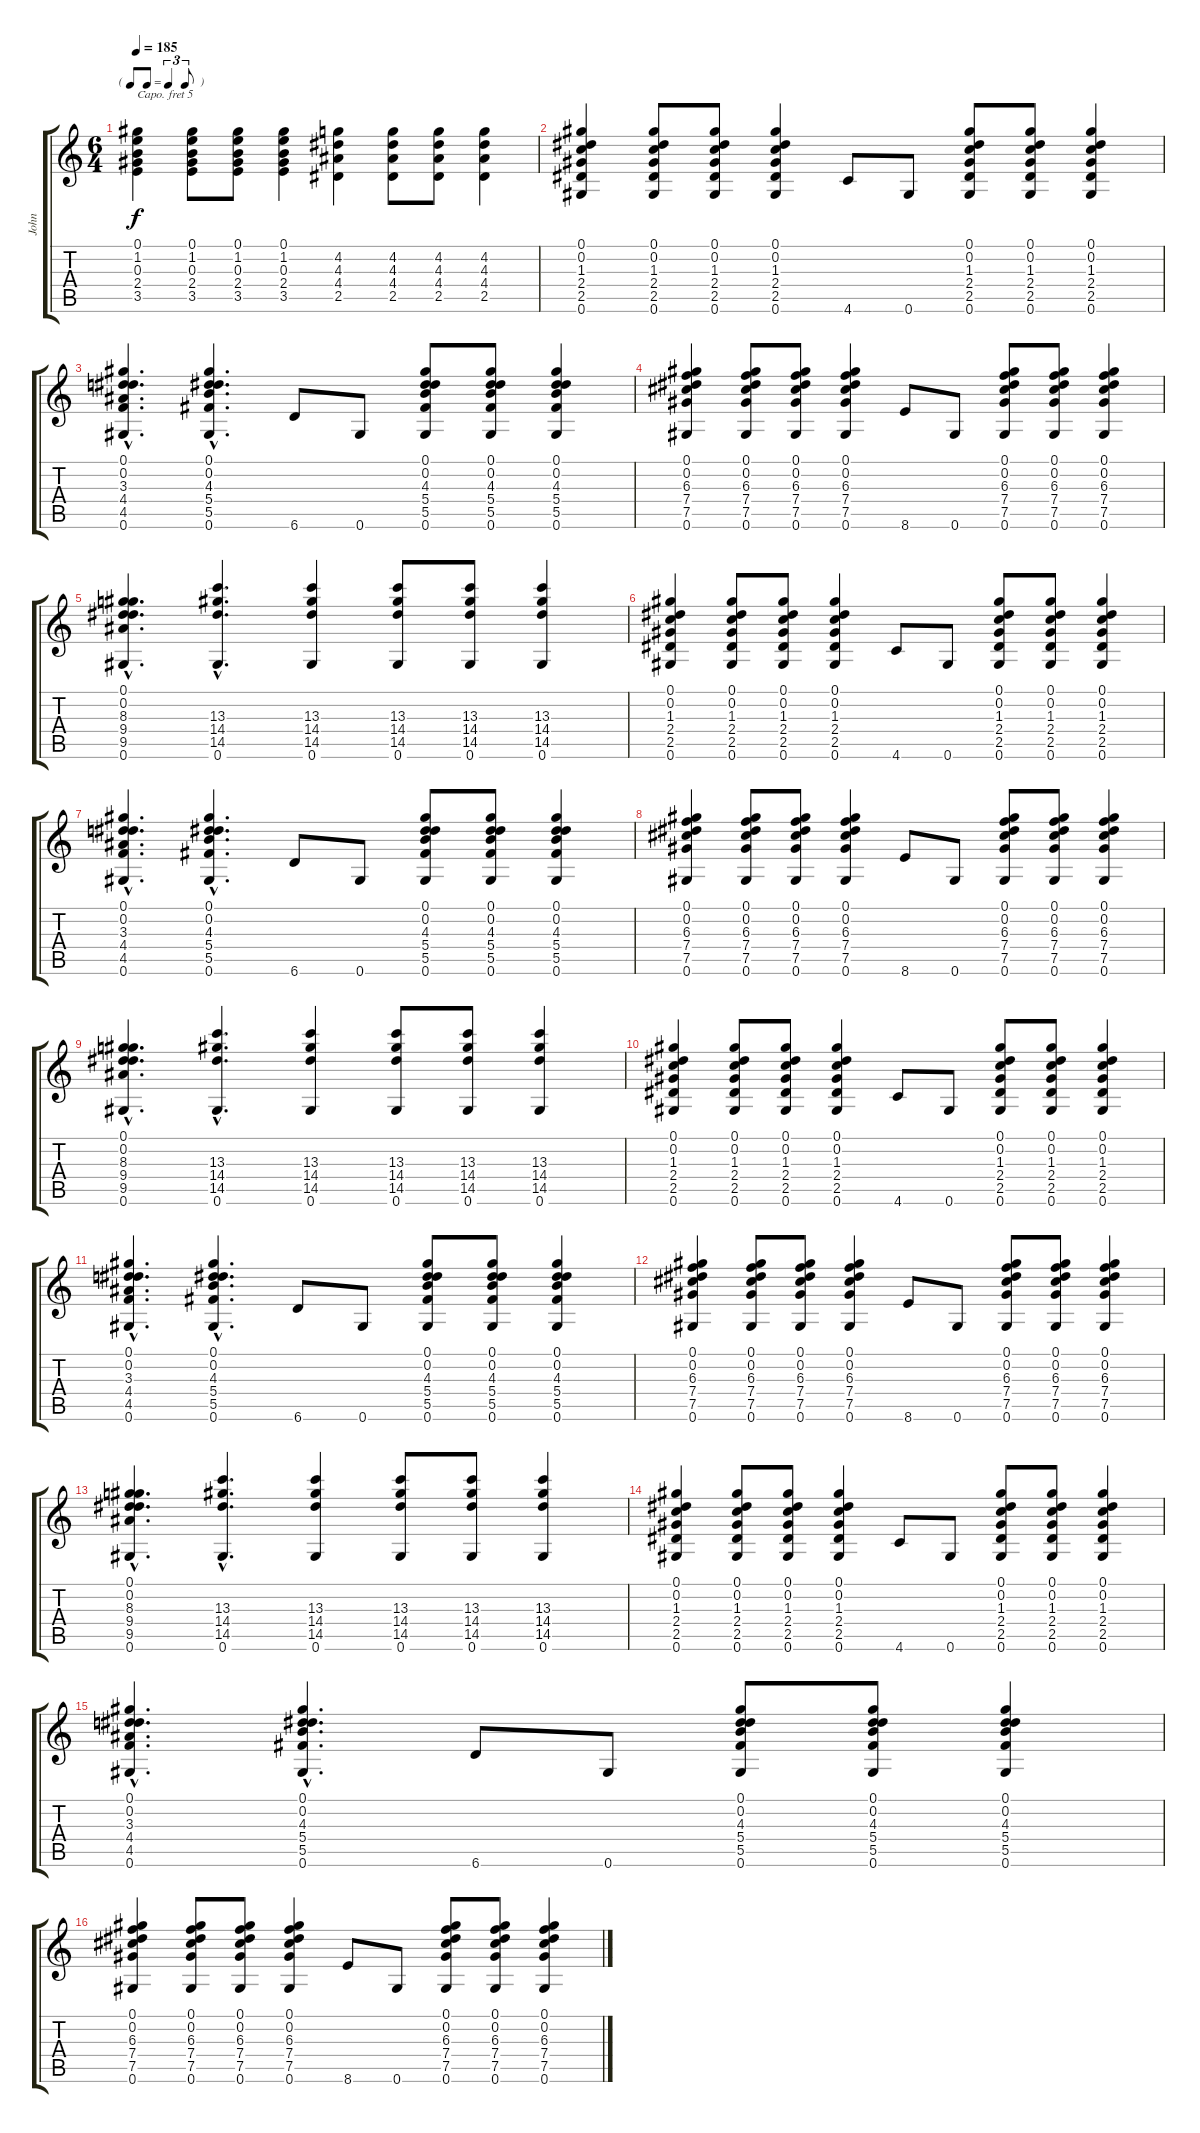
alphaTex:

\track ("John" "John") {instrument acousticguitarsteel}
\staff {score tabs}
\capo 5
\tuning (Eb4 Bb3 Gb3 Db3 Ab2 Eb2) {hide}
\ts (6 4)
\tf triplet8th
\tempo 185
\clef g2
\ks c
(0.1 1.2 0.3 2.4 3.5).4{dy f} (0.1 1.2 0.3 2.4 3.5).8 (0.1 1.2 0.3 2.4 3.5).8 (0.1 1.2 0.3 2.4 3.5).4 (4.2 4.3 4.4 2.5).4 (4.2 4.3 4.4 2.5).8 (4.2 4.3 4.4 2.5).8 (4.2 4.3 4.4 2.5).4 |
(0.1 0.2 1.3 2.4 2.5 0.6).4 (0.1 0.2 1.3 2.4 2.5 0.6).8 (0.1 0.2 1.3 2.4 2.5 0.6).8 (0.1 0.2 1.3 2.4 2.5 0.6).4 4.6.8 0.6.8 (0.1 0.2 1.3 2.4 2.5 0.6).8 (0.1 0.2 1.3 2.4 2.5 0.6).8 (0.1 0.2 1.3 2.4 2.5 0.6).4 |
(0.1{hac} 0.2{hac} 3.3{hac} 4.4{hac} 4.5{hac} 0.6{hac}).4{d} (0.1{hac} 0.2{hac} 4.3{hac} 5.4{hac} 5.5{hac} 0.6{hac}).4{d} 6.6.8 0.6.8 (0.1 0.2 4.3 5.4 5.5 0.6).8 (0.1 0.2 4.3 5.4 5.5 0.6).8 (0.1 0.2 4.3 5.4 5.5 0.6).4 |
(0.1 0.2 6.3 7.4 7.5 0.6).4 (0.1 0.2 6.3 7.4 7.5 0.6).8 (0.1 0.2 6.3 7.4 7.5 0.6).8 (0.1 0.2 6.3 7.4 7.5 0.6).4 8.6.8 0.6.8 (0.1 0.2 6.3 7.4 7.5 0.6).8 (0.1 0.2 6.3 7.4 7.5 0.6).8 (0.1 0.2 6.3 7.4 7.5 0.6).4 |
(0.1{hac} 0.2{hac} 8.3{hac} 9.4{hac} 9.5{hac} 0.6{hac}).4{d} (13.3{hac} 14.4{hac} 14.5{hac} 0.6{hac}).4{d} (13.3 14.4 14.5 0.6).4 (13.3 14.4 14.5 0.6).8 (13.3 14.4 14.5 0.6).8 (13.3 14.4 14.5 0.6).4 |
(0.1 0.2 1.3 2.4 2.5 0.6).4 (0.1 0.2 1.3 2.4 2.5 0.6).8 (0.1 0.2 1.3 2.4 2.5 0.6).8 (0.1 0.2 1.3 2.4 2.5 0.6).4 4.6.8 0.6.8 (0.1 0.2 1.3 2.4 2.5 0.6).8 (0.1 0.2 1.3 2.4 2.5 0.6).8 (0.1 0.2 1.3 2.4 2.5 0.6).4 |
(0.1{hac} 0.2{hac} 3.3{hac} 4.4{hac} 4.5{hac} 0.6{hac}).4{d} (0.1{hac} 0.2{hac} 4.3{hac} 5.4{hac} 5.5{hac} 0.6{hac}).4{d} 6.6.8 0.6.8 (0.1 0.2 4.3 5.4 5.5 0.6).8 (0.1 0.2 4.3 5.4 5.5 0.6).8 (0.1 0.2 4.3 5.4 5.5 0.6).4 |
(0.1 0.2 6.3 7.4 7.5 0.6).4 (0.1 0.2 6.3 7.4 7.5 0.6).8 (0.1 0.2 6.3 7.4 7.5 0.6).8 (0.1 0.2 6.3 7.4 7.5 0.6).4 8.6.8 0.6.8 (0.1 0.2 6.3 7.4 7.5 0.6).8 (0.1 0.2 6.3 7.4 7.5 0.6).8 (0.1 0.2 6.3 7.4 7.5 0.6).4 |
(0.1{hac} 0.2{hac} 8.3{hac} 9.4{hac} 9.5{hac} 0.6{hac}).4{d} (13.3{hac} 14.4{hac} 14.5{hac} 0.6{hac}).4{d} (13.3 14.4 14.5 0.6).4 (13.3 14.4 14.5 0.6).8 (13.3 14.4 14.5 0.6).8 (13.3 14.4 14.5 0.6).4 |
(0.1 0.2 1.3 2.4 2.5 0.6).4 (0.1 0.2 1.3 2.4 2.5 0.6).8 (0.1 0.2 1.3 2.4 2.5 0.6).8 (0.1 0.2 1.3 2.4 2.5 0.6).4 4.6.8 0.6.8 (0.1 0.2 1.3 2.4 2.5 0.6).8 (0.1 0.2 1.3 2.4 2.5 0.6).8 (0.1 0.2 1.3 2.4 2.5 0.6).4 |
(0.1{hac} 0.2{hac} 3.3{hac} 4.4{hac} 4.5{hac} 0.6{hac}).4{d} (0.1{hac} 0.2{hac} 4.3{hac} 5.4{hac} 5.5{hac} 0.6{hac}).4{d} 6.6.8 0.6.8 (0.1 0.2 4.3 5.4 5.5 0.6).8 (0.1 0.2 4.3 5.4 5.5 0.6).8 (0.1 0.2 4.3 5.4 5.5 0.6).4 |
(0.1 0.2 6.3 7.4 7.5 0.6).4 (0.1 0.2 6.3 7.4 7.5 0.6).8 (0.1 0.2 6.3 7.4 7.5 0.6).8 (0.1 0.2 6.3 7.4 7.5 0.6).4 8.6.8 0.6.8 (0.1 0.2 6.3 7.4 7.5 0.6).8 (0.1 0.2 6.3 7.4 7.5 0.6).8 (0.1 0.2 6.3 7.4 7.5 0.6).4 |
(0.1{hac} 0.2{hac} 8.3{hac} 9.4{hac} 9.5{hac} 0.6{hac}).4{d} (13.3{hac} 14.4{hac} 14.5{hac} 0.6{hac}).4{d} (13.3 14.4 14.5 0.6).4 (13.3 14.4 14.5 0.6).8 (13.3 14.4 14.5 0.6).8 (13.3 14.4 14.5 0.6).4 |
(0.1 0.2 1.3 2.4 2.5 0.6).4 (0.1 0.2 1.3 2.4 2.5 0.6).8 (0.1 0.2 1.3 2.4 2.5 0.6).8 (0.1 0.2 1.3 2.4 2.5 0.6).4 4.6.8 0.6.8 (0.1 0.2 1.3 2.4 2.5 0.6).8 (0.1 0.2 1.3 2.4 2.5 0.6).8 (0.1 0.2 1.3 2.4 2.5 0.6).4 |
(0.1{hac} 0.2{hac} 3.3{hac} 4.4{hac} 4.5{hac} 0.6{hac}).4{d} (0.1{hac} 0.2{hac} 4.3{hac} 5.4{hac} 5.5{hac} 0.6{hac}).4{d} 6.6.8 0.6.8 (0.1 0.2 4.3 5.4 5.5 0.6).8 (0.1 0.2 4.3 5.4 5.5 0.6).8 (0.1 0.2 4.3 5.4 5.5 0.6).4 |
(0.1 0.2 6.3 7.4 7.5 0.6).4 (0.1 0.2 6.3 7.4 7.5 0.6).8 (0.1 0.2 6.3 7.4 7.5 0.6).8 (0.1 0.2 6.3 7.4 7.5 0.6).4 8.6.8 0.6.8 (0.1 0.2 6.3 7.4 7.5 0.6).8 (0.1 0.2 6.3 7.4 7.5 0.6).8 (0.1 0.2 6.3 7.4 7.5 0.6).4
